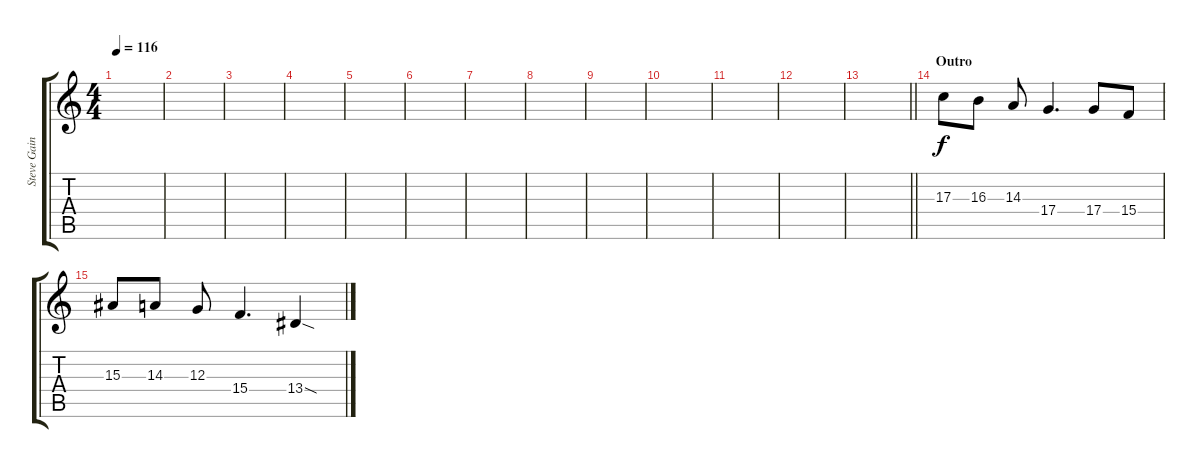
\track ("Steve Gaines - Fills" "Steve Gain") {instrument lead2sawtooth}
\staff {score tabs}
\tuning (E4 B3 G3 D3 A2 E2) {hide}
\ts (4 4)
\tempo 116
\clef g2
\ks c
|
|
|
|
|
|
|
|
|
|
|
|
\barLineRight lightlight
|
\section ("" "Outro")
17.3.8{volume 14} 16.3.8 14.3.8 17.4.4{d} 17.4.8 15.4.8 |
15.3.8 14.3.8 12.3.8 15.4.4{d} 13.4{sod}.4
